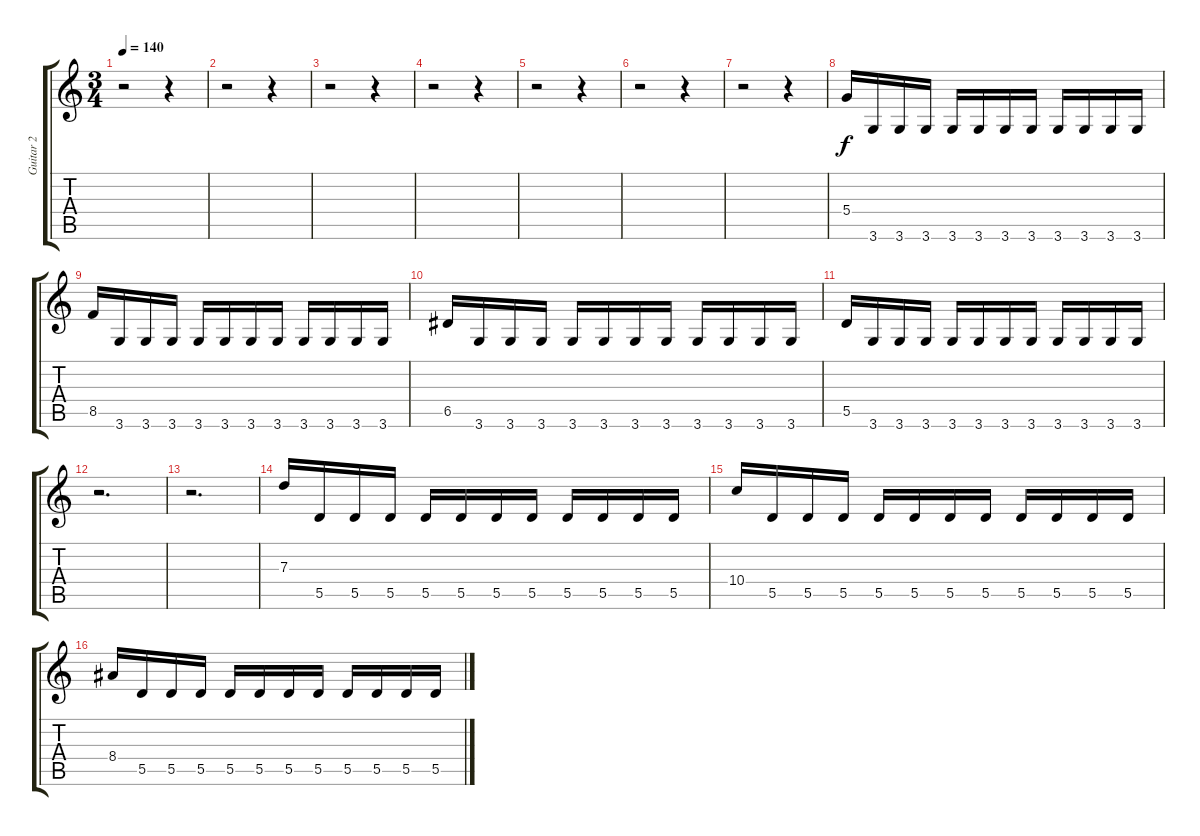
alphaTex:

\track ("Guitar 2" "Guitar 2") {instrument distortionguitar}
\staff {score tabs}
\tuning (E4 B3 G3 D3 A2 E2) {hide}
\ts (3 4)
\tempo 140
\clef g2
\ks c
r.2{dy f instrument distortionguitar} r.4 |
r.2 r.4 |
r.2 r.4 |
r.2 r.4 |
r.2 r.4 |
r.2 r.4 |
r.2 r.4 |
5.4.16 3.6.16 3.6.16 3.6.16 3.6.16 3.6.16 3.6.16 3.6.16 3.6.16 3.6.16 3.6.16 3.6.16 |
8.5.16 3.6.16 3.6.16 3.6.16 3.6.16 3.6.16 3.6.16 3.6.16 3.6.16 3.6.16 3.6.16 3.6.16 |
6.5.16 3.6.16 3.6.16 3.6.16 3.6.16 3.6.16 3.6.16 3.6.16 3.6.16 3.6.16 3.6.16 3.6.16 |
5.5.16 3.6.16 3.6.16 3.6.16 3.6.16 3.6.16 3.6.16 3.6.16 3.6.16 3.6.16 3.6.16 3.6.16 |
r.2{d} |
r.2{d} |
7.3.16 5.5.16 5.5.16 5.5.16 5.5.16 5.5.16 5.5.16 5.5.16 5.5.16 5.5.16 5.5.16 5.5.16 |
10.4.16 5.5.16 5.5.16 5.5.16 5.5.16 5.5.16 5.5.16 5.5.16 5.5.16 5.5.16 5.5.16 5.5.16 |
8.4.16 5.5.16 5.5.16 5.5.16 5.5.16 5.5.16 5.5.16 5.5.16 5.5.16 5.5.16 5.5.16 5.5.16
